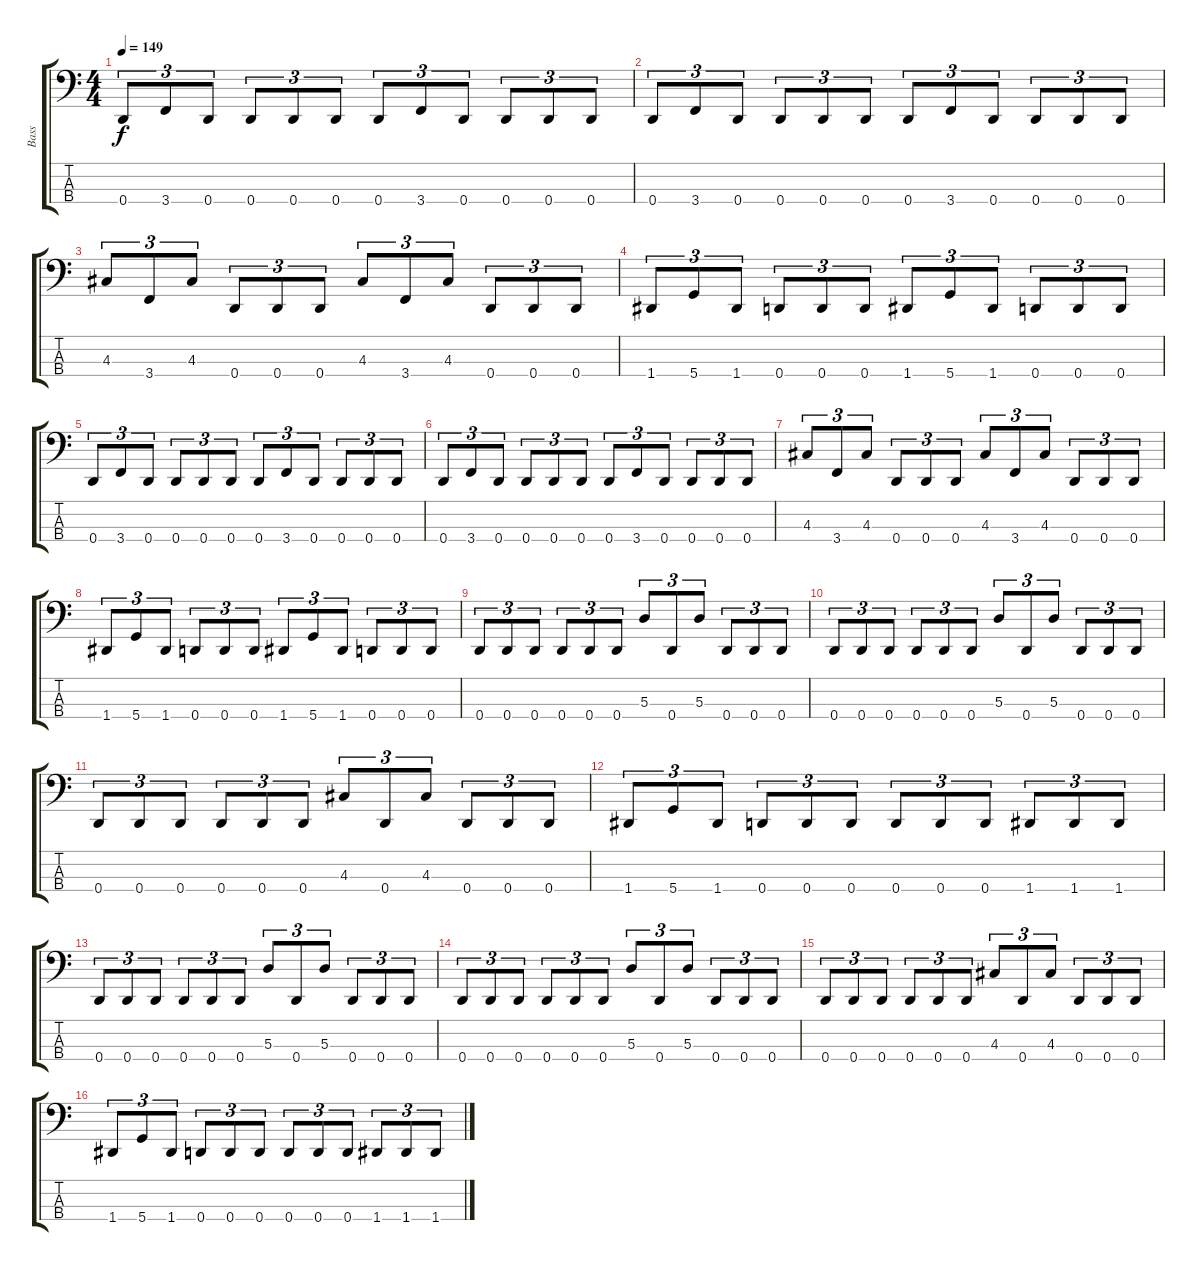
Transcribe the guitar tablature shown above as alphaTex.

\track ("Bass" "Bass") {instrument electricbasspick}
\staff {score tabs}
\tuning (G2 D2 A1 D1) {hide}
\ts (4 4)
\tempo 149
\clef f4
\ks c
0.4.8{tu (3 2) dy f} 3.4.8{tu (3 2)} 0.4.8{tu (3 2)} 0.4.8{tu (3 2)} 0.4.8{tu (3 2)} 0.4.8{tu (3 2)} 0.4.8{tu (3 2)} 3.4.8{tu (3 2)} 0.4.8{tu (3 2)} 0.4.8{tu (3 2)} 0.4.8{tu (3 2)} 0.4.8{tu (3 2)} |
0.4.8{tu (3 2)} 3.4.8{tu (3 2)} 0.4.8{tu (3 2)} 0.4.8{tu (3 2)} 0.4.8{tu (3 2)} 0.4.8{tu (3 2)} 0.4.8{tu (3 2)} 3.4.8{tu (3 2)} 0.4.8{tu (3 2)} 0.4.8{tu (3 2)} 0.4.8{tu (3 2)} 0.4.8{tu (3 2)} |
4.3.8{tu (3 2)} 3.4.8{tu (3 2)} 4.3.8{tu (3 2)} 0.4.8{tu (3 2)} 0.4.8{tu (3 2)} 0.4.8{tu (3 2)} 4.3.8{tu (3 2)} 3.4.8{tu (3 2)} 4.3.8{tu (3 2)} 0.4.8{tu (3 2)} 0.4.8{tu (3 2)} 0.4.8{tu (3 2)} |
1.4.8{tu (3 2)} 5.4.8{tu (3 2)} 1.4.8{tu (3 2)} 0.4.8{tu (3 2)} 0.4.8{tu (3 2)} 0.4.8{tu (3 2)} 1.4.8{tu (3 2)} 5.4.8{tu (3 2)} 1.4.8{tu (3 2)} 0.4.8{tu (3 2)} 0.4.8{tu (3 2)} 0.4.8{tu (3 2)} |
0.4.8{tu (3 2)} 3.4.8{tu (3 2)} 0.4.8{tu (3 2)} 0.4.8{tu (3 2)} 0.4.8{tu (3 2)} 0.4.8{tu (3 2)} 0.4.8{tu (3 2)} 3.4.8{tu (3 2)} 0.4.8{tu (3 2)} 0.4.8{tu (3 2)} 0.4.8{tu (3 2)} 0.4.8{tu (3 2)} |
0.4.8{tu (3 2)} 3.4.8{tu (3 2)} 0.4.8{tu (3 2)} 0.4.8{tu (3 2)} 0.4.8{tu (3 2)} 0.4.8{tu (3 2)} 0.4.8{tu (3 2)} 3.4.8{tu (3 2)} 0.4.8{tu (3 2)} 0.4.8{tu (3 2)} 0.4.8{tu (3 2)} 0.4.8{tu (3 2)} |
4.3.8{tu (3 2)} 3.4.8{tu (3 2)} 4.3.8{tu (3 2)} 0.4.8{tu (3 2)} 0.4.8{tu (3 2)} 0.4.8{tu (3 2)} 4.3.8{tu (3 2)} 3.4.8{tu (3 2)} 4.3.8{tu (3 2)} 0.4.8{tu (3 2)} 0.4.8{tu (3 2)} 0.4.8{tu (3 2)} |
1.4.8{tu (3 2)} 5.4.8{tu (3 2)} 1.4.8{tu (3 2)} 0.4.8{tu (3 2)} 0.4.8{tu (3 2)} 0.4.8{tu (3 2)} 1.4.8{tu (3 2)} 5.4.8{tu (3 2)} 1.4.8{tu (3 2)} 0.4.8{tu (3 2)} 0.4.8{tu (3 2)} 0.4.8{tu (3 2)} |
0.4.8{tu (3 2)} 0.4.8{tu (3 2)} 0.4.8{tu (3 2)} 0.4.8{tu (3 2)} 0.4.8{tu (3 2)} 0.4.8{tu (3 2)} 5.3.8{tu (3 2)} 0.4.8{tu (3 2)} 5.3.8{tu (3 2)} 0.4.8{tu (3 2)} 0.4.8{tu (3 2)} 0.4.8{tu (3 2)} |
0.4.8{tu (3 2)} 0.4.8{tu (3 2)} 0.4.8{tu (3 2)} 0.4.8{tu (3 2)} 0.4.8{tu (3 2)} 0.4.8{tu (3 2)} 5.3.8{tu (3 2)} 0.4.8{tu (3 2)} 5.3.8{tu (3 2)} 0.4.8{tu (3 2)} 0.4.8{tu (3 2)} 0.4.8{tu (3 2)} |
0.4.8{tu (3 2)} 0.4.8{tu (3 2)} 0.4.8{tu (3 2)} 0.4.8{tu (3 2)} 0.4.8{tu (3 2)} 0.4.8{tu (3 2)} 4.3.8{tu (3 2)} 0.4.8{tu (3 2)} 4.3.8{tu (3 2)} 0.4.8{tu (3 2)} 0.4.8{tu (3 2)} 0.4.8{tu (3 2)} |
1.4.8{tu (3 2)} 5.4.8{tu (3 2)} 1.4.8{tu (3 2)} 0.4.8{tu (3 2)} 0.4.8{tu (3 2)} 0.4.8{tu (3 2)} 0.4.8{tu (3 2)} 0.4.8{tu (3 2)} 0.4.8{tu (3 2)} 1.4.8{tu (3 2)} 1.4.8{tu (3 2)} 1.4.8{tu (3 2)} |
0.4.8{tu (3 2)} 0.4.8{tu (3 2)} 0.4.8{tu (3 2)} 0.4.8{tu (3 2)} 0.4.8{tu (3 2)} 0.4.8{tu (3 2)} 5.3.8{tu (3 2)} 0.4.8{tu (3 2)} 5.3.8{tu (3 2)} 0.4.8{tu (3 2)} 0.4.8{tu (3 2)} 0.4.8{tu (3 2)} |
0.4.8{tu (3 2)} 0.4.8{tu (3 2)} 0.4.8{tu (3 2)} 0.4.8{tu (3 2)} 0.4.8{tu (3 2)} 0.4.8{tu (3 2)} 5.3.8{tu (3 2)} 0.4.8{tu (3 2)} 5.3.8{tu (3 2)} 0.4.8{tu (3 2)} 0.4.8{tu (3 2)} 0.4.8{tu (3 2)} |
0.4.8{tu (3 2)} 0.4.8{tu (3 2)} 0.4.8{tu (3 2)} 0.4.8{tu (3 2)} 0.4.8{tu (3 2)} 0.4.8{tu (3 2)} 4.3.8{tu (3 2)} 0.4.8{tu (3 2)} 4.3.8{tu (3 2)} 0.4.8{tu (3 2)} 0.4.8{tu (3 2)} 0.4.8{tu (3 2)} |
1.4.8{tu (3 2)} 5.4.8{tu (3 2)} 1.4.8{tu (3 2)} 0.4.8{tu (3 2)} 0.4.8{tu (3 2)} 0.4.8{tu (3 2)} 0.4.8{tu (3 2)} 0.4.8{tu (3 2)} 0.4.8{tu (3 2)} 1.4.8{tu (3 2)} 1.4.8{tu (3 2)} 1.4.8{tu (3 2)}
